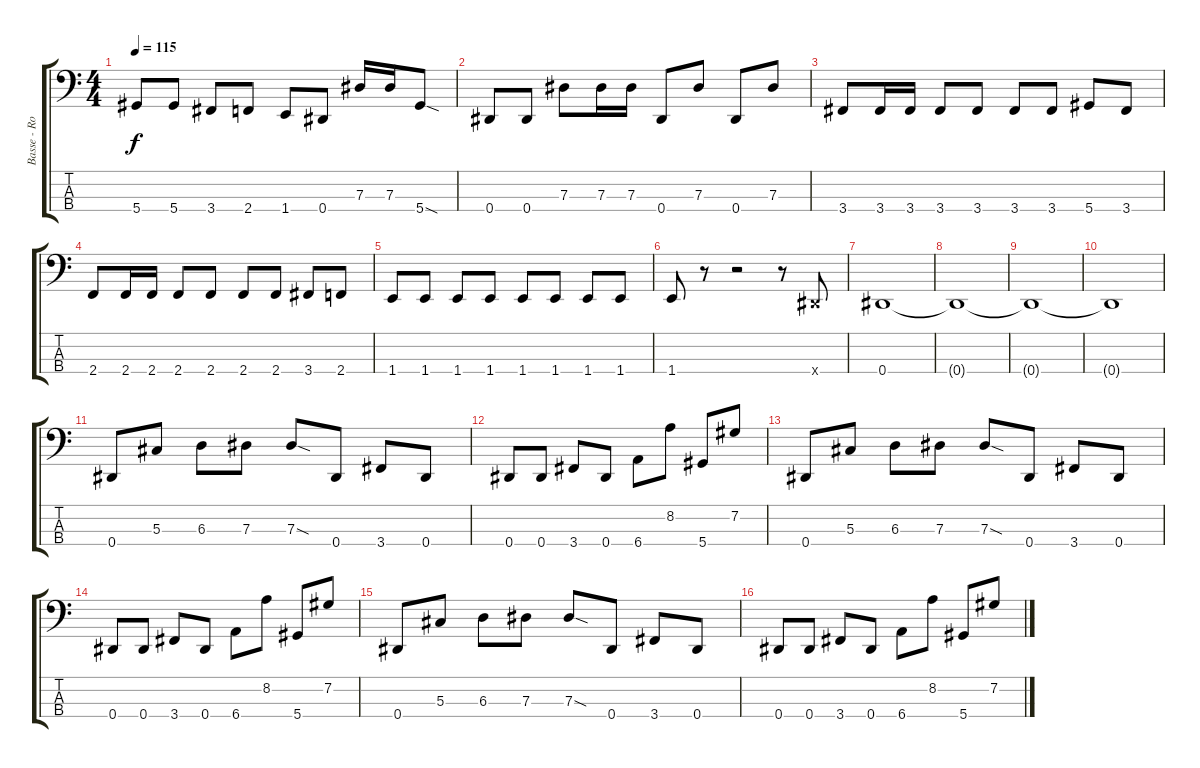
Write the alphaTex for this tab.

\track ("Basse - Robert Trujillo" "Basse - Ro") {instrument electricbasspick}
\staff {score tabs}
\tuning (Gb2 Db2 Ab1 Eb1) {hide}
\ts (4 4)
\tempo 115
\clef f4
\ks c
5.4.8{dy f} 5.4.8 3.4.8 2.4.8 1.4.8 0.4.8 7.3.16 7.3.16 5.4{sod}.8 |
0.4.8 0.4.8 7.3.8 7.3.16 7.3.16 0.4.8 7.3.8 0.4.8 7.3.8 |
3.4.8 3.4.16 3.4.16 3.4.8 3.4.8 3.4.8 3.4.8 5.4.8 3.4.8 |
2.4.8 2.4.16 2.4.16 2.4.8 2.4.8 2.4.8 2.4.8 3.4.8 2.4.8 |
1.4.8 1.4.8 1.4.8 1.4.8 1.4.8 1.4.8 1.4.8 1.4.8 |
1.4.8 r.8 r.2 r.8 0.4{x}.8 |
0.4.1 |
0.4{t}.1 |
0.4{t}.1 |
0.4{t}.1 |
0.4.8 5.3.8 6.3.8 7.3.8 7.3{sod}.8 0.4.8 3.4.8 0.4.8 |
0.4.8 0.4.8 3.4.8 0.4.8 6.4.8 8.2.8 5.4.8 7.2.8 |
0.4.8 5.3.8 6.3.8 7.3.8 7.3{sod}.8 0.4.8 3.4.8 0.4.8 |
0.4.8 0.4.8 3.4.8 0.4.8 6.4.8 8.2.8 5.4.8 7.2.8 |
0.4.8 5.3.8 6.3.8 7.3.8 7.3{sod}.8 0.4.8 3.4.8 0.4.8 |
0.4.8 0.4.8 3.4.8 0.4.8 6.4.8 8.2.8 5.4.8 7.2.8
